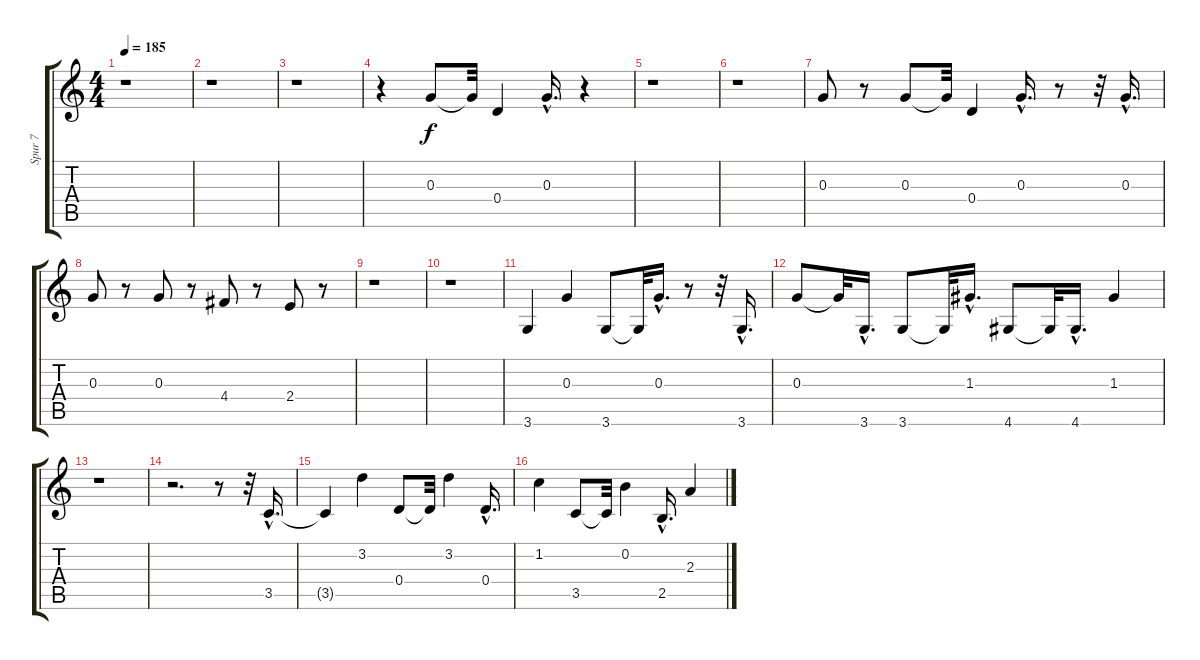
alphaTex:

\track ("Spur 7" "Spur 7") {instrument electricguitarclean}
\staff {score tabs}
\tuning (E4 B3 G3 D3 A2 E2) {hide}
\ts (4 4)
\tempo 185
\clef g2
\ks c
r.1{dy f} |
r.1 |
r.1 |
r.4 0.3.8 0.3{t}.32 0.4.4 0.3{hac}.16{d} r.4 |
r.1 |
r.1 |
0.3.8 r.8 0.3.8 0.3{t}.32 0.4.4 0.3{hac}.16{d} r.8 r.32 0.3{hac}.16{d} |
0.3.8 r.8 0.3.8 r.8 4.4.8 r.8 2.4.8 r.8 |
r.1 |
r.1 |
3.6.4 0.3.4 3.6.8 3.6{t}.32 0.3{hac}.16{d} r.8 r.32 3.6{hac}.16{d} |
0.3.8 0.3{t}.32 3.6{hac}.16{d} 3.6.8 3.6{t}.32 1.3{hac}.16{d} 4.6.8 4.6{t}.32 4.6{hac}.16{d} 1.3.4 |
r.1 |
r.2{d} r.8 r.32 3.5{hac}.16{d} |
3.5{t}.4 3.2.4 0.4.8 0.4{t}.32 3.2.4 0.4{hac}.16{d} |
1.2.4 3.5.8 3.5{t}.32 0.2.4 2.5{hac}.16{d} 2.3.4
